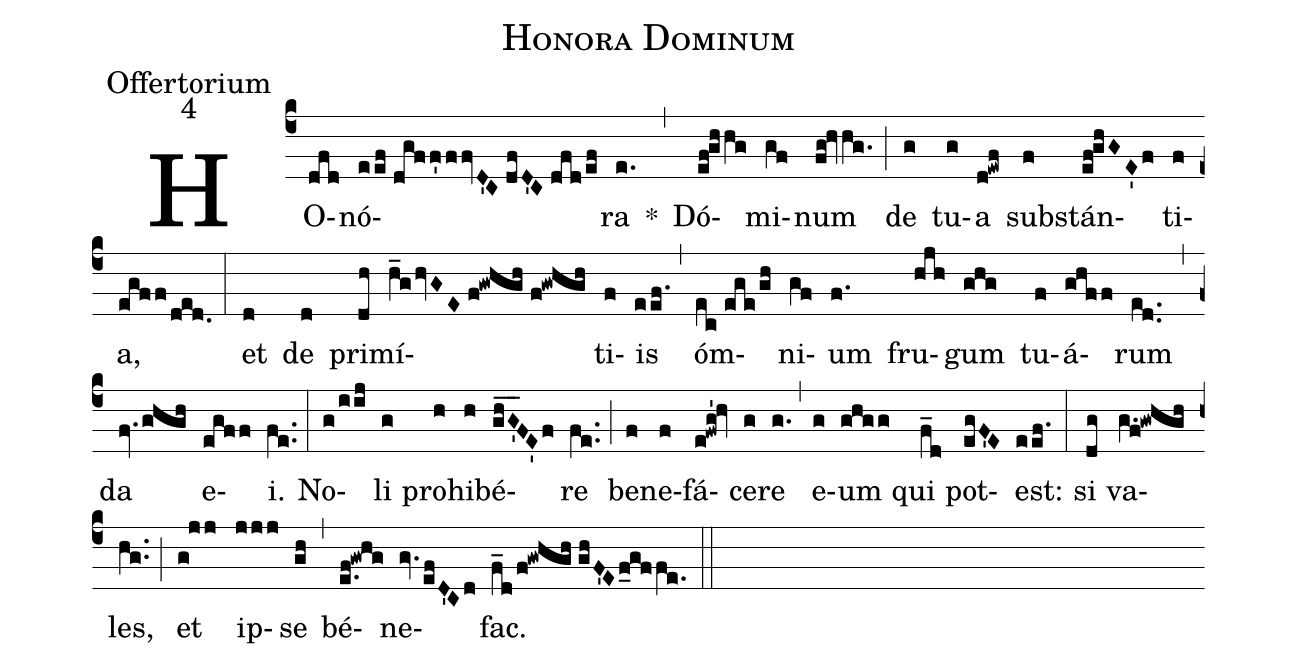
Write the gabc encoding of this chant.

name:Honora Dominum;
office-part:Offertorium;
mode:4;
%%
(c4) HO(dfd)nó(eef//dgff'ffvD'C//dfD'C//dfd/ef)ra(e.) *(,) Dó(ef!ghhg)mi(gf)num(fg!hvhg.) (;) de(g) tu(g)a(d!ewf) sub(f)stán(ef!ghGE'f)ti(f)a,(egff/ded.) (:)
et(d) de(d) pri(dh)mí(h_ghvGE//f!gwhgh//f!gwhgh)ti(f)is(eef.) (,) óm(ec//ege/gh)ni(gf)um(f.) fru(hjh)gum(ghg) tu(f)á(ghff)rum(ed..) (,) da(fv.ghgh) e(egff)i.(fe..) (:)
No(g/iij)li(g) pro(h)hi(h)bé(gh_G'_FE'f)re(fe..) (;) be(f)ne(f)fá(e!fwg'!hv)ce(g)re(g.) (,) e(g)um(ghgg) qui(f_d) pot(egF'E)est:(eef.) (:)
si(dg) va(g.f!gwhgh)les,(hg..) (;) et(g!jj) ip(jjj)se(gh) (,) bé(e.f!gwhg)ne(gv.efD'Cd)fac.(f_d/f!gwhgh//ghF'Ef_gffe.) (::)
